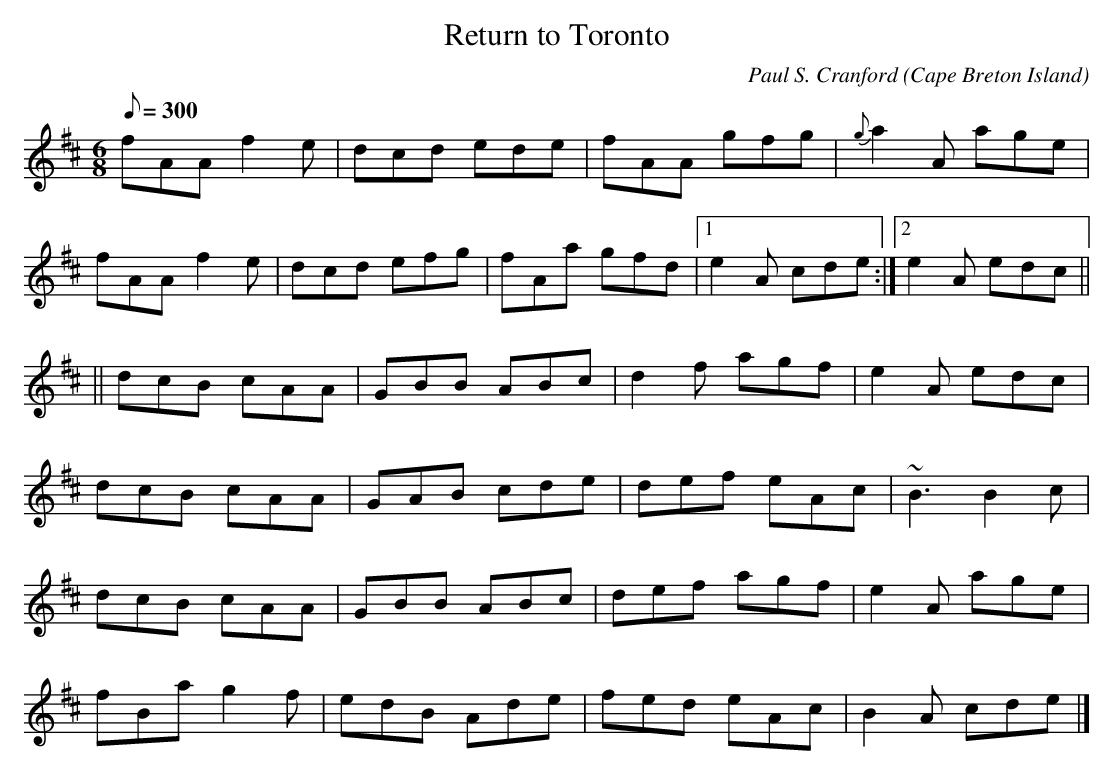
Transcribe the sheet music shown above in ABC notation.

X:1
T:Return to Toronto
C:Paul S. Cranford
O:Cape Breton Island
L:1/8
Q:300
M:6/8
K:D
fAA f2 e|dcd ede|fAA gfg|{g}a2 A age|
fAA f2 e|dcd efg|fAa gfd|[1e2 A cde:|[2e2 A edc||
||dcB cAA|GBB ABc|d2 f agf|e2 A edc|
dcB cAA|GAB cde|def eAc|~B3 B2 c|
dcB cAA|GBB ABc|def agf|e2 A age|
fBa g2 f|edB Ade|fed eAc|B2 A cde|]
